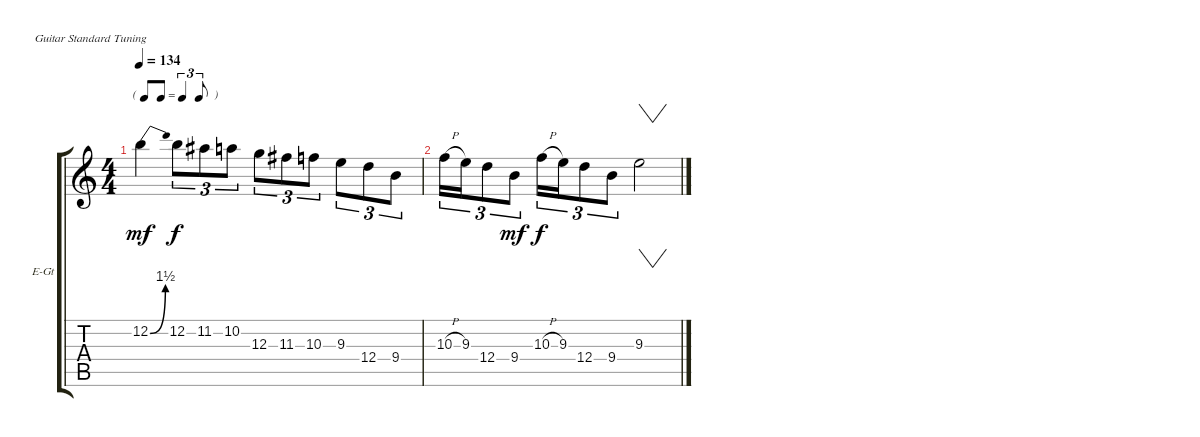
\bracketExtendMode groupsimilarinstruments
\firstSystemTrackNameOrientation horizontal
\otherSystemsTrackNameOrientation horizontal
\track ("Distortion guitar" "E-Gt") {instrument overdrivenguitar}
\staff {score tabs}
\tuning (E4 B3 G3 D3 A2 E2)
\ts (4 4)
\tf triplet8th
\tempo 134
\clef g2
\ks c
12.2{be (bend 0 0 60 6)}.4{dy mf} 12.2.8{tu (3 2) dy f} 11.2.8{tu (3 2)} 10.2.8{tu (3 2)} 12.3.8{tu (3 2)} 11.3.8{tu (3 2)} 10.3.8{tu (3 2)} 9.3.8{tu (3 2)} 12.4.8{tu (3 2)} 9.4.8{tu (3 2)} |
10.3{h}.16{tu (3 2)} 9.3.16{tu (3 2)} 12.4.8{tu (3 2)} 9.4.8{tu (3 2) dy mf} 10.3{h}.16{tu (3 2) dy f} 9.3.16{tu (3 2)} 12.4.8{tu (3 2)} 9.4.8{tu (3 2)} 9.3.2{vw}
